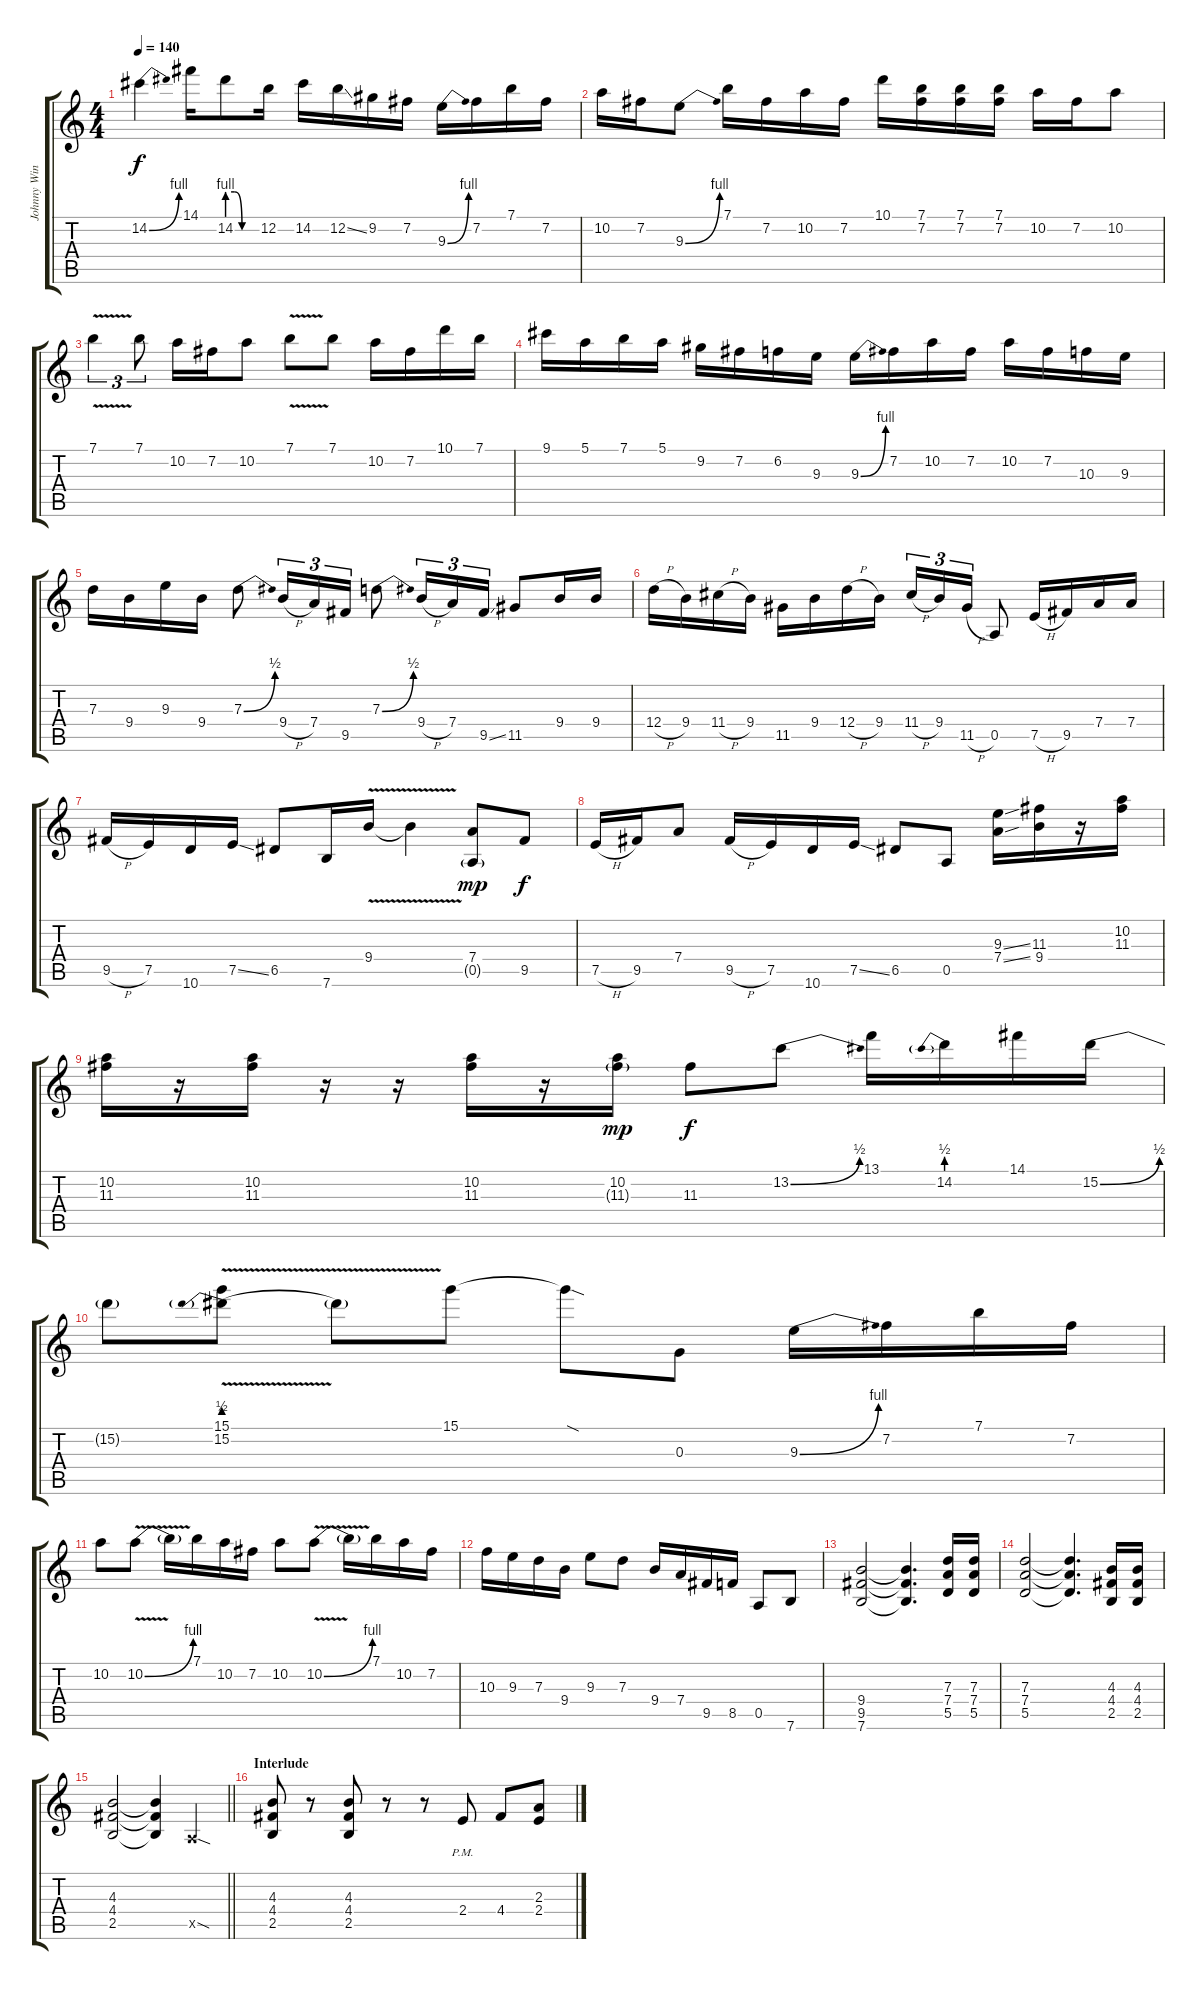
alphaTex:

\track ("Johnny Winter" "Johnny Win") {instrument overdrivenguitar}
\staff {score tabs}
\tuning (E4 B3 G3 D3 A2 E2) {hide}
\ts (4 4)
\tempo 140
\clef g2
\ks c
14.2{be (bend 0 0 60 4)}.4{dy f} 14.1.16 14.2{be (custom 0 4 15 4 30 0 60 0)}.8 12.2.16 14.2.16 12.2{ss}.16 9.2.16 7.2.16 9.3{be (bend 0 0 60 4)}.16 7.2.16 7.1.16 7.2.16 |
10.2.16 7.2.16 9.3{be (bend 0 0 60 4)}.8 7.1.16 7.2.16 10.2.16 7.2.16 10.1.16 (7.1 7.2).16 (7.1 7.2).16 (7.1 7.2).16 10.2.16 7.2.16 10.2.8 |
7.1{v}.4{tu (3 2)} 7.1.8{tu (3 2)} 10.2.16 7.2.16 10.2.8 7.1{v}.8 7.1.8 10.2.16 7.2.16 10.1.16 7.1.16 |
9.1.16 5.1.16 7.1.16 5.1.16 9.2.16 7.2.16 6.2.16 9.3.16 9.3{be (bend 0 0 60 4)}.16 7.2.16 10.2.16 7.2.16 10.2.16 7.2.16 10.3.16 9.3.16 |
7.3.16 9.4.16 9.3.16 9.4.16 7.3{be (bend 0 0 60 2)}.8 9.4{h}.16{tu (3 2)} 7.4.16{tu (3 2)} 9.5.16{tu (3 2)} 7.3{be (bend 0 0 60 2)}.8 9.4{h}.16{tu (3 2)} 7.4.16{tu (3 2)} 9.5{ss}.16{tu (3 2)} 11.5.8 9.4.16 9.4.16 |
12.4{h}.16 9.4.16 11.4{h}.16 9.4.16 11.5.16 9.4.16 12.4{h}.16 9.4.16 11.4{h}.16{tu (3 2)} 9.4.16{tu (3 2)} 11.5{h}.16{tu (3 2)} 0.5.8 7.5{h}.16 9.5.16 7.4.16 7.4.16 |
9.5{h}.16 7.5.16 10.6.16 7.5{ss}.16 6.5.8 7.6.16 9.4{v}.16 9.4{t}.4 (7.4 0.5{g}).8{dy mp} 9.5.8{dy f} |
7.5{h}.16 9.5.16 7.4.8 9.5{h}.16 7.5.16 10.6.16 7.5{ss}.16 6.5.8 0.5.8 (9.3{ss} 7.4{ss}).16 (11.3 9.4).16 r.16 (10.2 11.3).16 |
(10.2 11.3).16 r.16 (10.2 11.3).16 r.16 r.16 (10.2 11.3).16 r.16 (10.2 11.3{g}).16{dy mp} 11.3.8{dy f} 13.2{be (bend 0 0 60 2)}.8 13.1.16 14.2{be (prebend 0 2 60 2)}.16 14.1.16 15.2{be (bend 0 0 60 2)}.16 |
15.2{t}.8 (15.1 15.2{be (prebend 0 2 60 2) v}).8 15.2{t}.8 15.1.8 15.1{sod t}.8 0.3.8 9.3{be (bend 0 0 60 4)}.16 7.2.16 7.1.16 7.2.16 |
10.2.8 10.2{be (bend 0 0 60 4) v}.8 10.2{t}.16 7.1.16 10.2.16 7.2.16 10.2.8 10.2{be (bend 0 0 60 4) v}.8 10.2{t}.16 7.1.16 10.2.16 7.2.16 |
10.3.16 9.3.16 7.3.16 9.4.16 9.3.8 7.3.8 9.4.16 7.4.16 9.5.16 8.5.16 0.5.8 7.6.8 |
(9.4 9.5 7.6).2 (9.4{t} 9.5{t} 7.6{t}).4{d} (7.3 7.4 5.5).16 (7.3 7.4 5.5).16 |
(7.3 7.4 5.5).2 (7.3{t} 7.4{t} 5.5{t}).4{d} (4.3 4.4 2.5).16 (4.3 4.4 2.5).16 |
\barLineRight lightlight
(4.3 4.4 2.5).2 (4.3{t} 4.4{t} 2.5{t}).4 0.5{sod x}.4 |
\section ("" "Interlude")
(4.3 4.4 2.5).8 r.8 (4.3 4.4 2.5).8 r.8 r.8 2.4{pm}.8 4.4.8 (2.3 2.4).8
